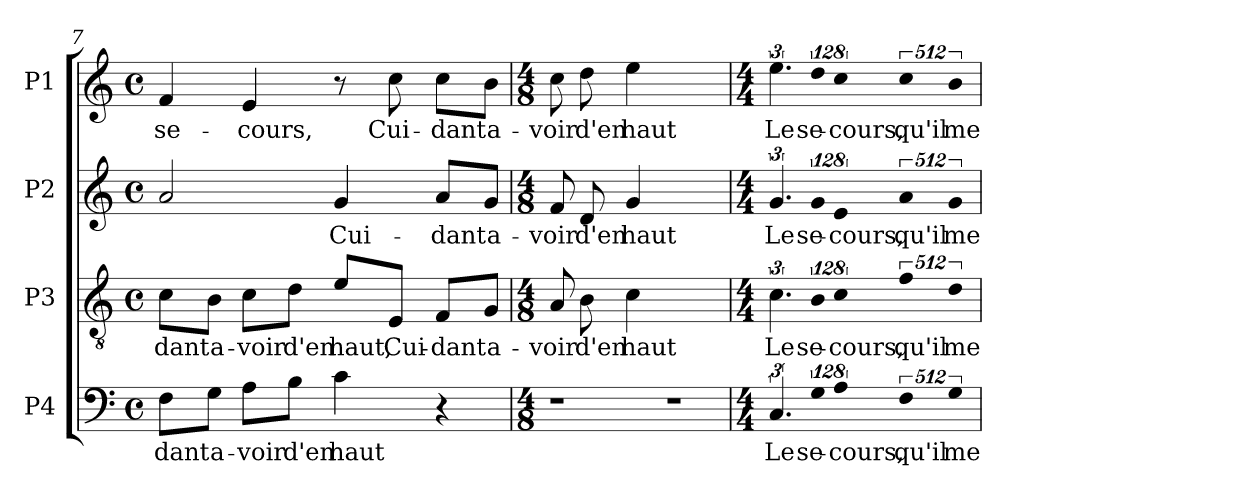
**kern	**text	**kern	**text	**kern	**text	**kern	**text
*part4	*part4	*part3	*part3	*part2	*part2	*part1	*part1
*staff4	*staff4	*staff3	*staff3	*staff2	*staff2	*staff1	*staff1
*I"P4	*	*I"P3	*	*I"P2	*	*I"P1	*
*clefF4	*	*clefGv2	*	*clefG2	*	*clefG2	*
*k[]	*	*k[]	*	*k[]	*	*k[]	*
*C:	*	*C:	*	*C:	*	*C:	*
*M4/4	*	*M4/4	*	*M4/4	*	*M4/4	*
*met(c)	*	*met(c)	*	*met(c)	*	*met(c)	*
=7	=7	=7	=7	=7	=7	=7	=7
!	!LO:LY:b:color=#000000	!	!	!	!	!	!
!	!	!	!LO:LY:b:color=#000000	!	!	!	!
!	!	!	!	!	!	!	!LO:LY:b:color=#000000
8Fi\L	-dant	8ci\L	-dant	2ai/	.	4fi/	se-
!	!LO:LY:b:color=#000000	!	!	!	!	!	!
!	!	!	!LO:LY:b:color=#000000	!	!	!	!
8Gi\J	a-	8Bi\J	a-	.	.	.	.
!	!LO:LY:b:color=#000000	!	!	!	!	!	!
!	!	!	!LO:LY:b:color=#000000	!	!	!	!
!	!	!	!	!	!	!	!LO:LY:b:color=#000000
8Ai\L	-voir	8ci\L	-voir	.	.	4ei/	-cours,
!	!LO:LY:b:color=#000000	!	!	!	!	!	!
!	!	!	!LO:LY:b:color=#000000	!	!	!	!
8Bi\J	d'en	8di\J	d'en	.	.	.	.
!	!LO:LY:b:color=#000000	!	!	!	!	!	!
!	!	!	!LO:LY:b:color=#000000	!	!	!	!
!	!	!	!	!	!LO:LY:b:color=#000000	!	!
4ci\	haut	8ei/L	haut,	4gi/	Cui-	8r	.
!	!	!	!LO:LY:b:color=#000000	!	!	!	!
!	!	!	!	!	!	!	!LO:LY:b:color=#000000
.	.	8Ei/J	Cui-	.	.	8cci\	Cui-
!	!	!	!LO:LY:b:color=#000000	!	!	!	!
!	!	!	!	!	!LO:LY:b:color=#000000	!	!
!	!	!	!	!	!	!	!LO:LY:b:color=#000000
4r	.	8Fi/L	-dant	8ai/L	-dant	8cci\L	-dant
!	!	!	!LO:LY:b:color=#000000	!	!	!	!
!	!	!	!	!	!LO:LY:b:color=#000000	!	!
!	!	!	!	!	!	!	!LO:LY:b:color=#000000
.	.	8Gi/J	a-	8gi/J	a-	8bi\J	a-
!!LO:LB:g=z
=8	=8	=8	=8	=8	=8	=8	=8
*M4/8	*	*M4/8	*	*M4/8	*	*M4/8	*
!LO:N:vis=1	!	!	!	!	!	!	!
!	!	!	!LO:LY:b:color=#000000	!	!	!	!
!	!	!	!	!	!LO:LY:b:color=#000000	!	!
!	!	!	!	!	!	!	!LO:LY:b:color=#000000
2r	.	8Ai/	-voir	8fi/	-voir	8cci\	-voir
!	!	!	!LO:LY:b:color=#000000	!	!	!	!
!	!	!	!	!	!LO:LY:b:color=#000000	!	!
!	!	!	!	!	!	!	!LO:LY:b:color=#000000
.	.	8Bi\	d'en	8di/	d'en	8ddi\	d'en
!	!	!	!LO:LY:b:color=#000000	!	!	!	!
!	!	!	!	!	!LO:LY:b:color=#000000	!	!
!	!	!	!	!	!	!	!LO:LY:b:color=#000000
.	.	4ci\	haut	4gi/	haut	4eei\	haut
!LO:N:vis=1	!	!	!	!	!	!	!
2r	.	2ryy	.	2ryy	.	2ryy	.
=9	=9	=9	=9	=9	=9	=9	=9
*M4/4	*	*M4/4	*	*M4/4	*	*M4/4	*
!	!LO:LY:b:color=#000000	!	!	!	!	!	!
!	!	!	!LO:LY:b:color=#000000	!	!	!	!
!	!	!	!	!	!LO:LY:b:color=#000000	!	!
!	!	!	!	!	!	!	!LO:LY:b:color=#000000
6.Ci/	Le	6.ci\	Le	6.gi/	Le	6.eei\	Le
!LO:N:vis=8	!	!	!	!	!	!	!
!	!LO:LY:b:color=#000000	!LO:N:vis=8	!	!	!	!	!
!	!	!	!LO:LY:b:color=#000000	!LO:N:vis=8	!	!	!
!	!	!	!	!	!LO:LY:b:color=#000000	!LO:N:vis=8	!
!	!	!	!	!	!	!	!LO:LY:b:color=#000000
1024%85Gi\	se-	1024%85Bi\	se-	1024%85gi/	se-	1024%85ddi\	se-
!LO:N:vis=4	!	!	!	!	!	!	!
!	!LO:LY:b:color=#000000	!LO:N:vis=4	!	!	!	!	!
!	!	!	!LO:LY:b:color=#000000	!LO:N:vis=4	!	!	!
!	!	!	!	!	!LO:LY:b:color=#000000	!LO:N:vis=4	!
!	!	!	!	!	!	!	!LO:LY:b:color=#000000
1024%171Ai\	-cours,	1024%171ci\	-cours,	1024%171ei/	-cours,	1024%171cci\	-cours,
!LO:N:vis=2	!	!	!	!	!	!	!
!	!LO:LY:b:color=#000000	!LO:N:vis=2	!	!	!	!	!
!	!	!	!LO:LY:b:color=#000000	!LO:N:vis=2	!	!	!
!	!	!	!	!	!LO:LY:b:color=#000000	!LO:N:vis=2	!
!	!	!	!	!	!	!	!LO:LY:b:color=#000000
1024%341Fi\	qu'il	1024%341fi\	qu'il	1024%341ai/	qu'il	1024%341cci\	qu'il
!LO:N:vis=4	!	!	!	!	!	!	!
!	!LO:LY:b:color=#000000	!LO:N:vis=4	!	!	!	!	!
!	!	!	!LO:LY:b:color=#000000	!LO:N:vis=4	!	!	!
!	!	!	!	!	!LO:LY:b:color=#000000	!LO:N:vis=4	!
!	!	!	!	!	!	!	!LO:LY:b:color=#000000
1024%171Gi\	me	1024%171di\	me	1024%171gi/	me	1024%171bi\	me
=	=	=	=	=	=	=	=
*-	*-	*-	*-	*-	*-	*-	*-
